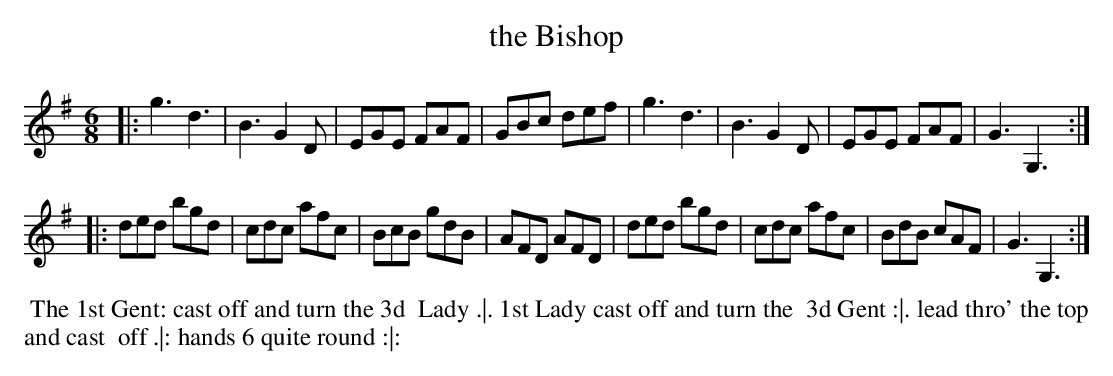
X:1
T: the Bishop
M: 6/8
L: 1/8
K: G
|:\
g3 d3 | B3 G2D | EGE FAF | GBc def |\
g3 d3 | B3 G2D | EGE FAF | G3 G,3 :|
|:\
ded bgd | cdc afc | BcB gdB | AFD AFD |\
ded bgd | cdc afc | BdB cAF | G3 G,3 :|
